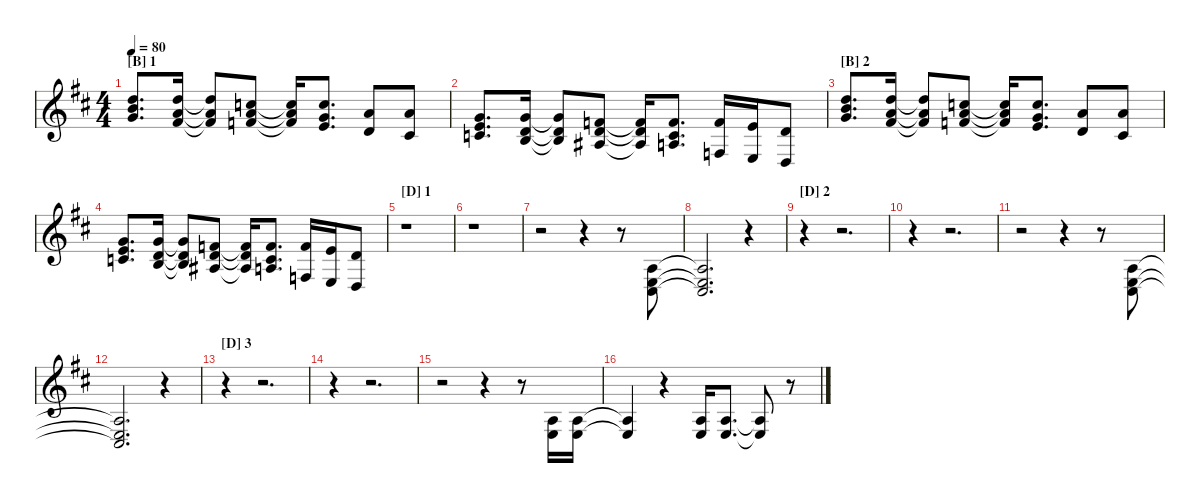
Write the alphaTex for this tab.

\hideDynamics
\bracketExtendMode nobrackets
\singleTrackTrackNamePolicy hidden
\multiTrackTrackNamePolicy hidden
\otherSystemsTrackNameOrientation horizontal
\track ("Piste 5" "S-Gt") {instrument brasssection}
\staff {score}
\tuning (E4 B3 G3 D3 A2 E2)
\ts (4 4)
\section ("B" "1")
\tempo 80
\clef g2
\ks d
(3.1{acc forcenatural} 12.2{acc forcenatural} 19.3{acc forcenatural}).8{d dy f beam Up} (10.1{acc forcenatural} 10.2{acc forcenatural} 11.3{acc #}).16{beam Up} (10.1{t acc forcenatural} 10.2{t acc forcenatural} 11.3{t acc #}).8{beam Up} (8.1{acc forcenatural} 10.2{acc forcenatural} 10.3{acc forcenatural}).8{beam Up} (8.1{t acc forcenatural} 10.2{t acc forcenatural} 10.3{t acc forcenatural}).16{beam Up} (8.1{acc forcenatural} 8.2{acc forcenatural} 14.4{acc forcenatural}).8{d beam Up} (5.1{acc forcenatural} 3.2{acc forcenatural}).8{beam Up} (5.1{acc forcenatural} 2.2{acc #}).8{beam Up} |
(0.1{acc forcenatural} 1.2{acc forcenatural} 12.3{acc forcenatural}).8{d beam Up} (8.2{acc forcenatural} 7.3{acc forcenatural} 9.4{acc forcenatural}).16{beam Up} (8.2{t acc forcenatural} 7.3{t acc forcenatural} 9.4{t acc forcenatural}).8{beam Up} (1.1{acc forcenatural} 3.2{acc forcenatural} 3.3{acc #}).8{beam Up} (1.1{t acc forcenatural} 3.2{t acc forcenatural} 3.3{t acc #}).16{beam Up} (1.1{acc forcenatural} 1.2{acc forcenatural} 2.3{acc forcenatural}).8{d beam Up} (1.1{acc forcenatural} 3.4{acc forcenatural}).16{beam Up} (0.1{acc forcenatural} 2.4{acc forcenatural}).16{beam Up} (3.2{acc forcenatural} 0.4{acc forcenatural}).8{beam Up} |
\section ("B" "2")
(3.1{acc forcenatural} 12.2{acc forcenatural} 19.3{acc forcenatural}).8{d beam Up} (10.1{acc forcenatural} 10.2{acc forcenatural} 11.3{acc #}).16{beam Up} (10.1{t acc forcenatural} 10.2{t acc forcenatural} 11.3{t acc #}).8{beam Up} (8.1{acc forcenatural} 10.2{acc forcenatural} 10.3{acc forcenatural}).8{beam Up} (8.1{t acc forcenatural} 10.2{t acc forcenatural} 10.3{t acc forcenatural}).16{beam Up} (8.1{acc forcenatural} 8.2{acc forcenatural} 14.4{acc forcenatural}).8{d beam Up} (5.1{acc forcenatural} 3.2{acc forcenatural}).8{beam Up} (5.1{acc forcenatural} 2.2{acc #}).8{beam Up} |
(0.1{acc forcenatural} 1.2{acc forcenatural} 12.3{acc forcenatural}).8{d beam Up} (8.2{acc forcenatural} 7.3{acc forcenatural} 9.4{acc forcenatural}).16{beam Up} (8.2{t acc forcenatural} 7.3{t acc forcenatural} 9.4{t acc forcenatural}).8{beam Up} (1.1{acc forcenatural} 3.2{acc forcenatural} 3.3{acc #}).8{beam Up} (1.1{t acc forcenatural} 3.2{t acc forcenatural} 3.3{t acc #}).16{beam Up} (1.1{acc forcenatural} 1.2{acc forcenatural} 2.3{acc forcenatural}).8{d beam Up} (1.1{acc forcenatural} 3.4{acc forcenatural}).16{beam Up} (0.1{acc forcenatural} 2.4{acc forcenatural}).16{beam Up} (3.2{acc forcenatural} 0.4{acc forcenatural}).8{beam Up} |
\section ("D" "1")
r.1{beam Down} |
r.1{beam Down} |
r.2{beam Down} r.4{beam Down} r.8{beam Down} (2.3{acc forcenatural} 2.4{acc forcenatural} 4.5{acc #}).8{beam Up} |
(2.3{t acc forcenatural} 2.4{t acc forcenatural} 4.5{t acc #}).2{d beam Up} r.4{beam Up} |
\section ("D" "2")
r.4{beam Down} r.2{d beam Down} |
r.4{beam Down} r.2{d beam Down} |
r.2{beam Down} r.4{beam Down} r.8{beam Down} (2.3{acc forcenatural} 2.4{acc forcenatural} 4.5{acc #}).8{beam Up} |
(2.3{t acc forcenatural} 2.4{t acc forcenatural} 4.5{t acc #}).2{d beam Up} r.4{beam Up} |
\section ("D" "3")
r.4{beam Down} r.2{d beam Down} |
r.4{beam Down} r.2{d beam Down} |
r.2{beam Down} r.4{beam Down} r.8{beam Down} (2.3{acc forcenatural} 2.4{acc forcenatural}).16{beam Up} (2.3{acc forcenatural} 2.4{acc forcenatural}).16{beam Up} |
(2.3{t acc forcenatural} 2.4{t acc forcenatural}).4{beam Up} r.4{beam Up} (2.3{acc forcenatural} 2.4{acc forcenatural}).16{beam Up} (2.3{acc forcenatural} 2.4{acc forcenatural}).8{d beam Up} (2.3{t acc forcenatural} 2.4{t acc forcenatural}).8{beam Up} r.8{beam Up}
